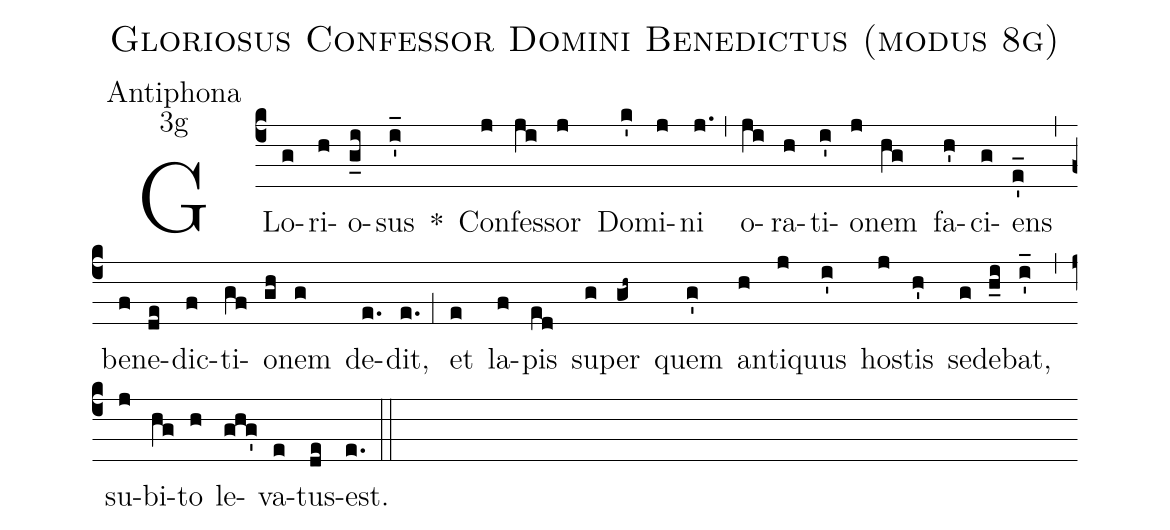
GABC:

name:Gloriosus Confessor Domini Benedictus (modus 8g);
office-part:Antiphona;
mode:3g;
%%
(c4) GLo(g)ri(h)o(g_i)sus(i'_) *() Con(j)fes(ji)sor(j) Do(k')mi(j)ni(j.) (,) o(ji)ra(h)ti(i')o(j)nem(hg) fa(h')ci(g)ens(e'_) (,) be(f)ne(de)dic(f)ti(gf)o(gh)nem(g) de(e.)dit,(e.) (;1) et(e) la(f)pis(ed) su(g)per(gh~) quem(g') an(h)ti(j)quus(i') hos(j)tis(h') se(g)de(h_i)bat,(i_') (,) su(j)bi(hg)to(h) le(ghg')va(e)tus(de)est.(e.) (::)
